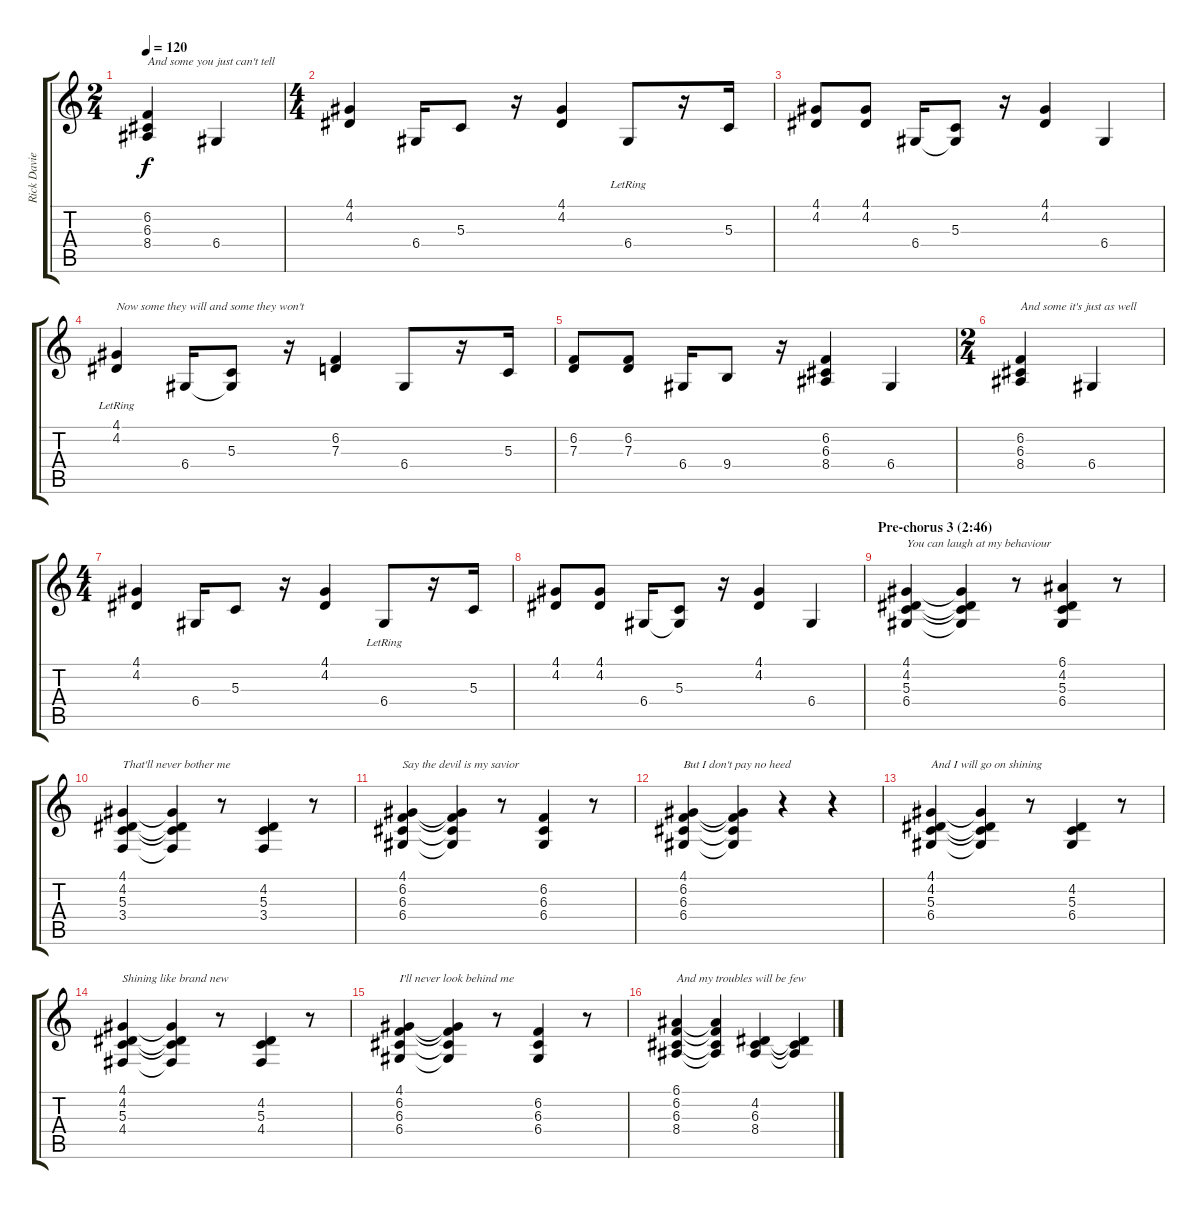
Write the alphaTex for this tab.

\track ("Rick Davies (electric piano)" "Rick Davie") {instrument electricgrandpiano}
\staff {score tabs}
\tuning (E4 B3 G3 D3 A2 E2) {hide}
\ts (2 4)
\tempo 120
\clef g2
\ks c
(6.2 6.3 8.4).4{txt "And some you just can't tell" dy f} 6.4.4 |
\ts (4 4)
(4.1 4.2).4 6.4.16 5.3.8 r.16 (4.1 4.2).4 6.4{lr}.8 r.16 5.3.16 |
(4.1 4.2).8 (4.1 4.2).8 6.4.16 (5.3 6.4{t}).8 r.16 (4.1 4.2).4 6.4.4 |
(4.1{lr} 4.2).4{txt "Now some they will and some they won't"} 6.4.16 (5.3 6.4{t}).8 r.16 (6.2 7.3).4 6.4.8 r.16 5.3.16 |
(6.2 7.3).8 (6.2 7.3).8 6.4.16 9.4.8 r.16 (6.2 6.3 8.4).4 6.4.4 |
\ts (2 4)
(6.2 6.3 8.4).4{txt "And some it's just as well"} 6.4.4 |
\ts (4 4)
(4.1 4.2).4 6.4.16 5.3.8 r.16 (4.1 4.2).4 6.4{lr}.8 r.16 5.3.16 |
(4.1 4.2).8 (4.1 4.2).8 6.4.16 (5.3 6.4{t}).8 r.16 (4.1 4.2).4 6.4.4 |
\section ("" "Pre-chorus 3 (2:46)")
(4.1 4.2 5.3 6.4).4{txt "You can laugh at my behaviour"} (4.1{t} 4.2{t} 5.3{t} 6.4{t}).4 r.8 (6.1 4.2 5.3 6.4).4 r.8 |
(4.1 4.2 5.3 3.4).4{txt "That'll never bother me"} (4.1{t} 4.2{t} 5.3{t} 3.4{t}).4 r.8 (4.2 5.3 3.4).4 r.8 |
(4.1 6.2 6.3 6.4).4{txt "Say the devil is my savior"} (4.1{t} 6.2{t} 6.3{t} 6.4{t}).4 r.8 (6.2 6.3 6.4).4 r.8 |
(4.1 6.2 6.3 6.4).4{txt "But I don't pay no heed"} (4.1{t} 6.2{t} 6.3{t} 6.4{t}).4 r.4 r.4 |
(4.1 4.2 5.3 6.4).4{txt "And I will go on shining"} (4.1{t} 4.2{t} 5.3{t} 6.4{t}).4 r.8 (4.2 5.3 6.4).4 r.8 |
(4.1 4.2 5.3 4.4).4{txt "Shining like brand new"} (4.1{t} 4.2{t} 5.3{t} 4.4{t}).4 r.8 (4.2 5.3 4.4).4 r.8 |
(4.1 6.2 6.3 6.4).4{txt "I'll never look behind me"} (4.1{t} 6.2{t} 6.3{t} 6.4{t}).4 r.8 (6.2 6.3 6.4).4 r.8 |
(6.1 6.2 6.3 8.4).4{txt "And my troubles will be few"} (6.1{t} 6.2{t} 6.3{t} 8.4{t}).4 (4.2 6.3 8.4).4 (4.2{t} 6.3{t} 8.4{t}).4
